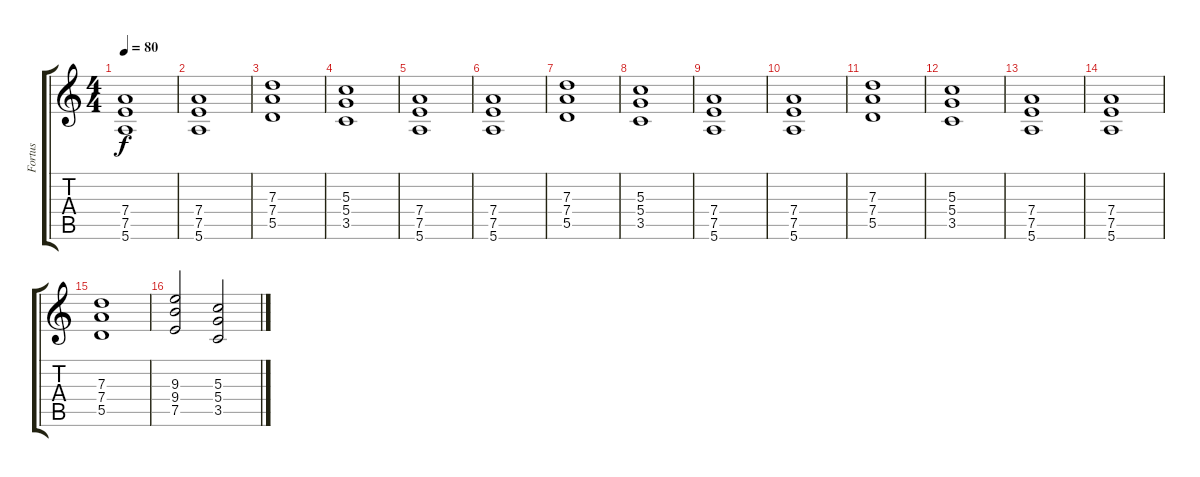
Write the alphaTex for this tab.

\track ("Fortus" "Fortus") {instrument distortionguitar}
\staff {score tabs}
\tuning (E4 B3 G3 D3 A2 E2) {hide}
\ts (4 4)
\tempo 80
\clef g2
\ks c
(7.4 7.5 5.6).1{dy f} |
(7.4 7.5 5.6).1 |
(7.3 7.4 5.5).1 |
(5.3 5.4 3.5).1 |
(7.4 7.5 5.6).1 |
(7.4 7.5 5.6).1 |
(7.3 7.4 5.5).1 |
(5.3 5.4 3.5).1 |
(7.4 7.5 5.6).1 |
(7.4 7.5 5.6).1 |
(7.3 7.4 5.5).1 |
(5.3 5.4 3.5).1 |
(7.4 7.5 5.6).1 |
(7.4 7.5 5.6).1 |
(7.3 7.4 5.5).1 |
(9.3 9.4 7.5).2 (5.3 5.4 3.5).2
